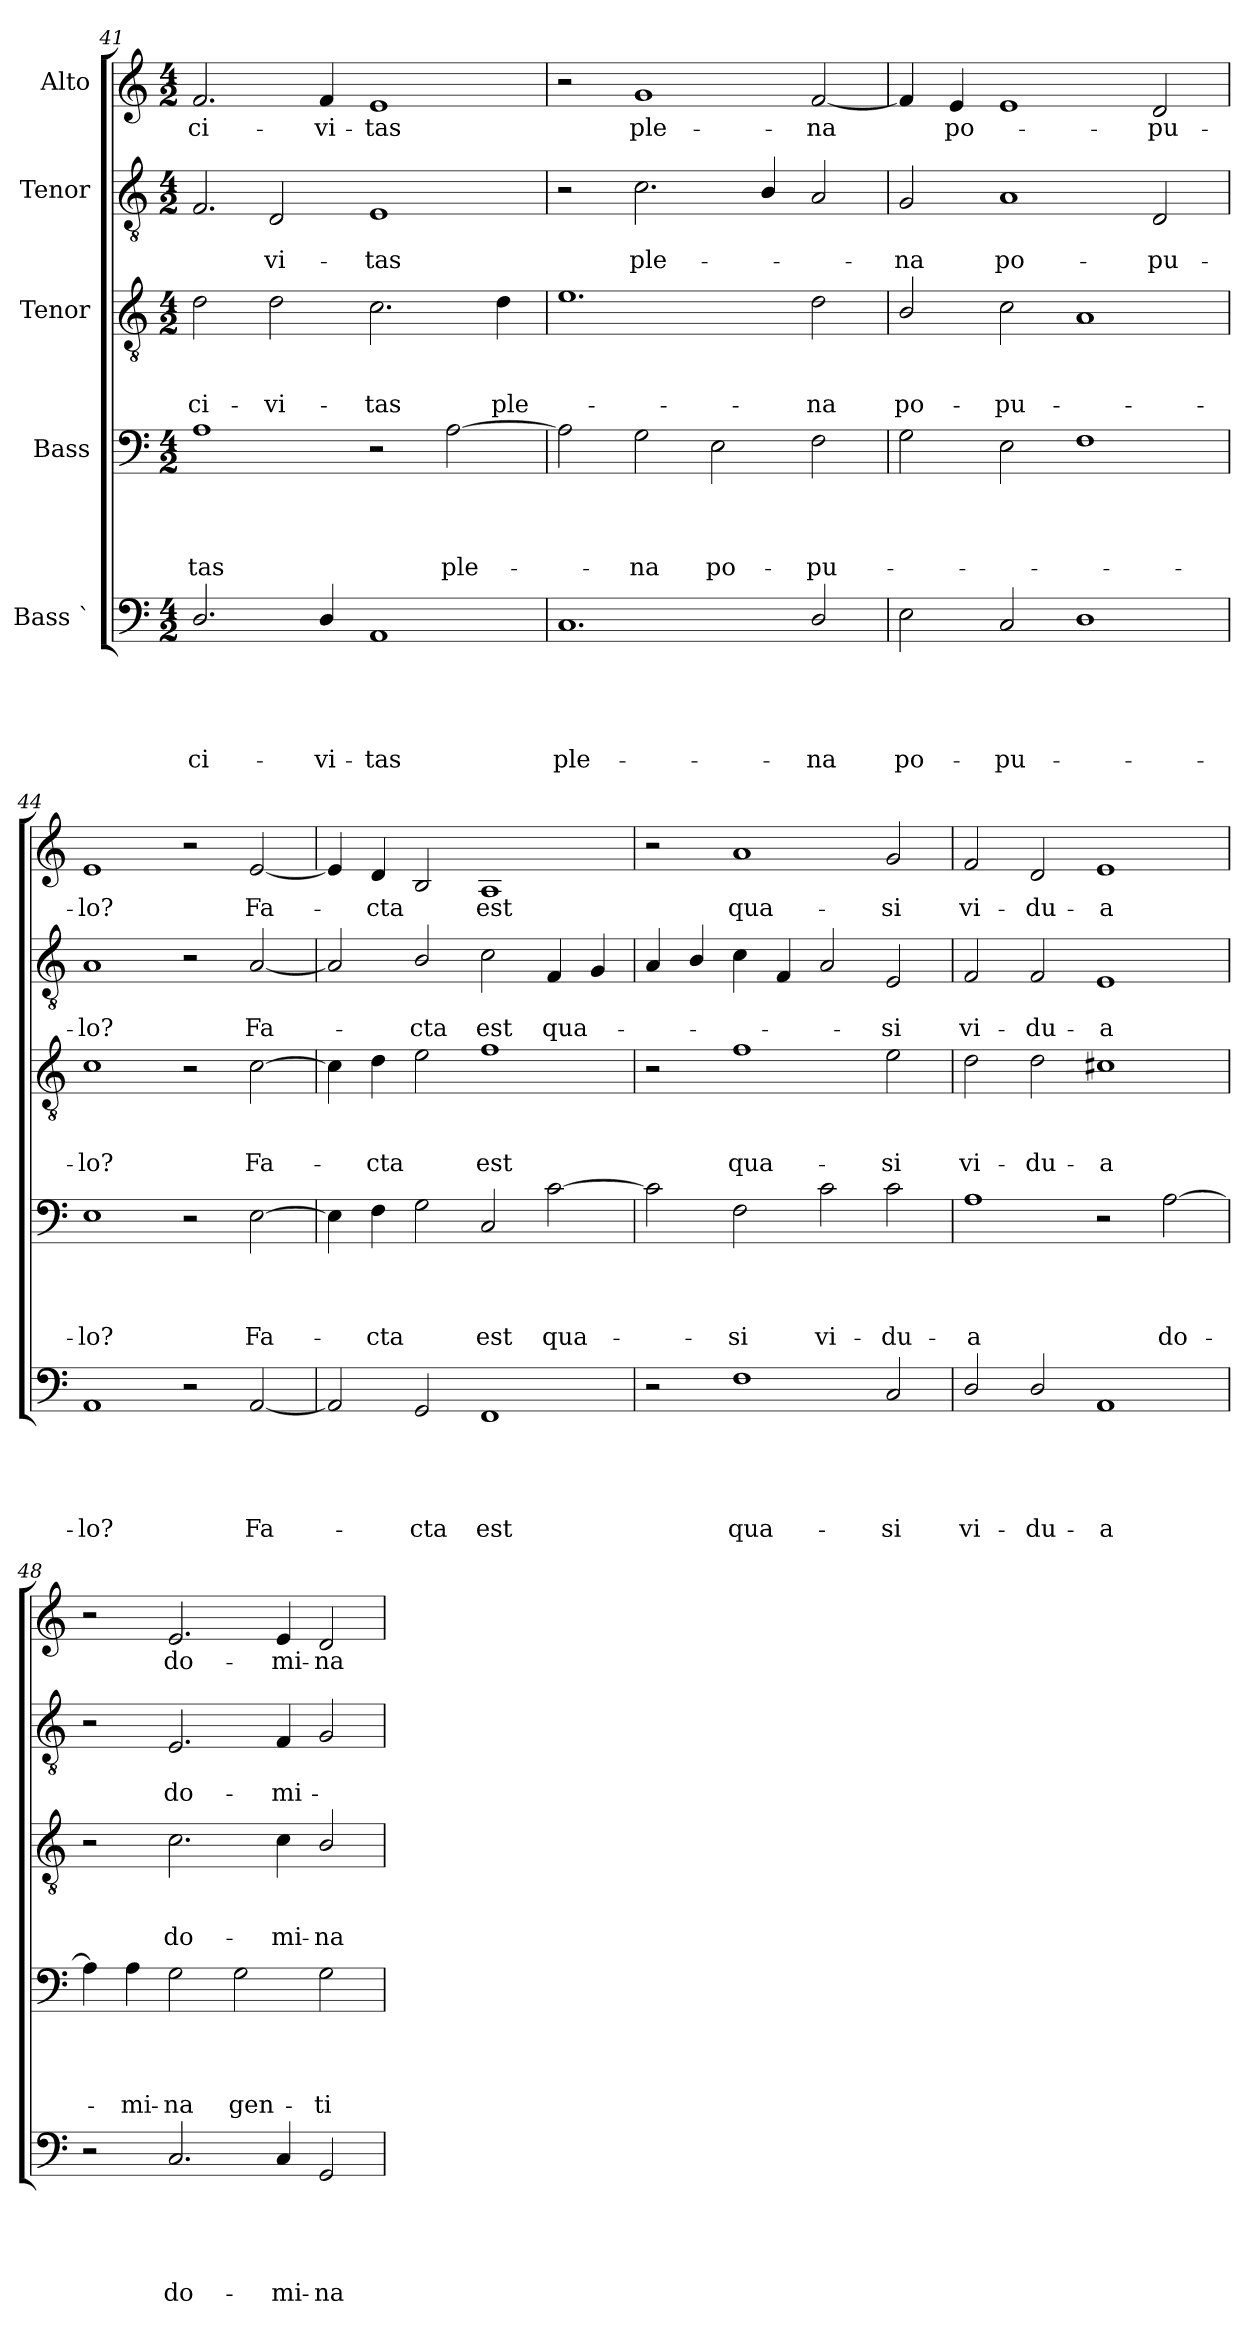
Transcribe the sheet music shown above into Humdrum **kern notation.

**kern	**text	**text	**text	**text	**text	**kern	**text	**text	**text	**text	**kern	**text	**text	**text	**kern	**text	**text	**kern	**text
*part5	*part5	*part5	*part5	*part5	*part5	*part4	*part4	*part4	*part4	*part4	*part3	*part3	*part3	*part3	*part2	*part2	*part2	*part1	*part1
*staff5	*staff5	*staff5	*staff5	*staff5	*staff5	*staff4	*staff4	*staff4	*staff4	*staff4	*staff3	*staff3	*staff3	*staff3	*staff2	*staff2	*staff2	*staff1	*staff1
*I"Bass `	*	*	*	*	*	*I"Bass	*	*	*	*	*I"Tenor	*	*	*	*I"Tenor	*	*	*I"Alto	*
*clefF4	*	*	*	*	*	*clefF4	*	*	*	*	*clefGv2	*	*	*	*clefGv2	*	*	*clefG2	*
*k[]	*	*	*	*	*	*k[]	*	*	*	*	*k[]	*	*	*	*k[]	*	*	*k[]	*
*C:	*	*	*	*	*	*C:	*	*	*	*	*C:	*	*	*	*C:	*	*	*C:	*
*M4/2	*	*	*	*	*	*M4/2	*	*	*	*	*M4/2	*	*	*	*M4/2	*	*	*M4/2	*
=41	=41	=41	=41	=41	=41	=41	=41	=41	=41	=41	=41	=41	=41	=41	=41	=41	=41	=41	=41
!	!	!	!	!	!LO:LY:b	!	!	!	!	!LO:LY:b	!	!	!	!LO:LY:b	!	!	!	!	!LO:LY:b
*	*	*	*	*	*	*	*	*	*	*	*	*	*	*	*^	*	*	*	*
2.D/	.	.	.	.	ci-	1A	.	.	.	-tas	2d\	.	.	ci-	2.F/	2ryy	.	.	2.f/	ci-
!	!	!	!	!	!	!	!	!	!	!	!	!	!	!LO:LY:b	!	!	!	!LO:LY:b	!	!
.	.	.	.	.	.	.	.	.	.	.	2d\	.	.	-vi-	.	2D/	.	-vi-	.	.
!	!	!	!	!	!LO:LY:b	!	!	!	!	!	!	!	!	!	!	!	!	!	!	!LO:LY:b
4D/	.	.	.	.	-vi-	.	.	.	.	.	.	.	.	.	1ryy	.	.	.	4f/	-vi-
!	!	!	!	!	!LO:LY:b	!	!	!	!	!	!	!	!	!LO:LY:b	!	!	!	!LO:LY:b	!	!LO:LY:b
1AA	.	.	.	.	-tas	2r	.	.	.	.	2.c\	.	.	-tas	.	1E	.	-tas	1e	-tas
!	!	!	!	!	!	!	!	!	!	!LO:LY:b	!	!	!	!	!	!	!	!	!	!
.	.	.	.	.	.	[<2A\	.	.	.	ple-	.	.	.	.	.	.	.	.	.	.
!	!	!	!	!	!	!	!	!	!	!	!	!	!	!LO:LY:b	!	!	!	!	!	!
.	.	.	.	.	.	.	.	.	.	.	4d\	.	.	ple-	4ryy	.	.	.	.	.
*	*	*	*	*	*	*	*	*	*	*	*	*	*	*	*v	*v	*	*	*	*
!!LO:LB:g=z
=42	=42	=42	=42	=42	=42	=42	=42	=42	=42	=42	=42	=42	=42	=42	=42	=42	=42	=42	=42
!	!	!	!	!	!LO:LY:b	!	!	!	!	!	!	!	!	!	!	!	!	!	!
1.C	.	.	.	.	ple-	2A\]	.	.	.	.	1.e	.	.	.	2r	.	.	2r	.
!	!	!	!	!	!	!	!	!	!	!LO:LY:b	!	!	!	!	!	!	!LO:LY:b	!	!LO:LY:b
.	.	.	.	.	.	2G\	.	.	.	-na	.	.	.	.	2.c\	.	ple-	1g	ple-
!	!	!	!	!	!	!	!	!	!	!LO:LY:b	!	!	!	!	!	!	!	!	!
.	.	.	.	.	.	2E\	.	.	.	po-	.	.	.	.	.	.	.	.	.
.	.	.	.	.	.	.	.	.	.	.	.	.	.	.	4B/	.	.	.	.
!	!	!	!	!	!LO:LY:b	!	!	!	!	!LO:LY:b	!	!	!	!LO:LY:b	!	!	!	!	!LO:LY:b
2D/	.	.	.	.	-na	2F\	.	.	.	-pu-	2d\	.	.	-na	2A/	.	.	[<2f/	-na
=43	=43	=43	=43	=43	=43	=43	=43	=43	=43	=43	=43	=43	=43	=43	=43	=43	=43	=43	=43
!	!	!	!	!	!LO:LY:b	!	!	!	!	!	!	!	!	!LO:LY:b	!	!	!LO:LY:b	!	!
2E\	.	.	.	.	po-	2G\	.	.	.	.	2B/	.	.	po-	2G/	.	-na	4f/]	.
!	!	!	!	!	!	!	!	!	!	!	!	!	!	!	!	!	!	!	!LO:LY:b
.	.	.	.	.	.	.	.	.	.	.	.	.	.	.	.	.	.	4e/	po-
!	!	!	!	!	!LO:LY:b	!	!	!	!	!	!	!	!	!LO:LY:b	!	!	!LO:LY:b	!	!
2C/	.	.	.	.	-pu-	2E\	.	.	.	.	2c\	.	.	-pu-	1A	.	po-	1e	.
1D	.	.	.	.	.	1F	.	.	.	.	1A	.	.	.	.	.	.	.	.
!	!	!	!	!	!	!	!	!	!	!	!	!	!	!	!	!	!LO:LY:b	!	!LO:LY:b
.	.	.	.	.	.	.	.	.	.	.	.	.	.	.	2D/	.	-pu-	2d/	-pu-
=44	=44	=44	=44	=44	=44	=44	=44	=44	=44	=44	=44	=44	=44	=44	=44	=44	=44	=44	=44
!	!	!	!	!	!LO:LY:b	!	!	!	!	!LO:LY:b	!	!	!	!LO:LY:b	!	!	!LO:LY:b	!	!LO:LY:b
1AA	.	.	.	.	-lo?	1E	.	.	.	-lo?	1c	.	.	-lo?	1A	.	-lo?	1e	-lo?
2r	.	.	.	.	.	2r	.	.	.	.	2r	.	.	.	2r	.	.	2r	.
!	!	!	!	!	!LO:LY:b	!	!	!	!	!LO:LY:b	!	!	!	!LO:LY:b	!	!	!LO:LY:b	!	!LO:LY:b
[<2AA/	.	.	.	.	Fa-	[>2E\	.	.	.	Fa-	[>2c\	.	.	Fa-	[<2A/	.	Fa-	[<2e/	Fa-
=45	=45	=45	=45	=45	=45	=45	=45	=45	=45	=45	=45	=45	=45	=45	=45	=45	=45	=45	=45
2AA/]	.	.	.	.	.	4E\]	.	.	.	.	4c\]	.	.	.	2A/]	.	.	4e/]	.
!	!	!	!	!	!	!	!	!	!	!LO:LY:b	!	!	!	!LO:LY:b	!	!	!	!	!LO:LY:b
.	.	.	.	.	.	4F\	.	.	.	-cta	4d\	.	.	-cta	.	.	.	4d/	-cta
!	!	!	!	!	!LO:LY:b	!	!	!	!	!	!	!	!	!	!	!	!LO:LY:b	!	!
2GG/	.	.	.	.	-cta	2G\	.	.	.	.	2e\	.	.	.	2B/	.	-cta	2B/	.
!	!	!	!	!	!LO:LY:b	!	!	!	!	!LO:LY:b	!	!	!	!LO:LY:b	!	!	!LO:LY:b	!	!LO:LY:b
1FF	.	.	.	.	est	2C/	.	.	.	est	1f	.	.	est	2c\	.	est	1A	est
!	!	!	!	!	!	!	!	!	!	!LO:LY:b	!	!	!	!	!	!	!LO:LY:b	!	!
.	.	.	.	.	.	[<2c\	.	.	.	qua-	.	.	.	.	4F/	.	qua-	.	.
.	.	.	.	.	.	.	.	.	.	.	.	.	.	.	4G/	.	.	.	.
!!LO:PB:g=z
=46	=46	=46	=46	=46	=46	=46	=46	=46	=46	=46	=46	=46	=46	=46	=46	=46	=46	=46	=46
2r	.	.	.	.	.	2c\]	.	.	.	.	2r	.	.	.	4A/	.	.	2r	.
.	.	.	.	.	.	.	.	.	.	.	.	.	.	.	4B/	.	.	.	.
!	!	!	!	!	!LO:LY:b	!	!	!	!	!LO:LY:b	!	!	!	!LO:LY:b	!	!	!	!	!LO:LY:b
1F	.	.	.	.	qua-	2F\	.	.	.	-si	1f	.	.	qua-	4c\	.	.	1a	qua-
.	.	.	.	.	.	.	.	.	.	.	.	.	.	.	4F/	.	.	.	.
!	!	!	!	!	!	!	!	!	!	!LO:LY:b	!	!	!	!	!	!	!	!	!
.	.	.	.	.	.	2c\	.	.	.	vi-	.	.	.	.	2A/	.	.	.	.
!	!	!	!	!	!LO:LY:b	!	!	!	!	!LO:LY:b	!	!	!	!LO:LY:b	!	!	!LO:LY:b	!	!LO:LY:b
2C/	.	.	.	.	-si	2c\	.	.	.	-du-	2e\	.	.	-si	2E/	.	-si	2g/	-si
=47	=47	=47	=47	=47	=47	=47	=47	=47	=47	=47	=47	=47	=47	=47	=47	=47	=47	=47	=47
!	!	!	!	!	!LO:LY:b	!	!	!	!	!LO:LY:b	!	!	!	!LO:LY:b	!	!	!LO:LY:b	!	!LO:LY:b
2D/	.	.	.	.	vi-	1A	.	.	.	-a	2d\	.	.	vi-	2F/	.	vi-	2f/	vi-
!	!	!	!	!	!LO:LY:b	!	!	!	!	!	!	!	!	!LO:LY:b	!	!	!LO:LY:b	!	!LO:LY:b
2D/	.	.	.	.	-du-	.	.	.	.	.	2d\	.	.	-du-	2F/	.	-du-	2d/	-du-
!	!	!	!	!	!LO:LY:b	!	!	!	!	!	!	!	!	!LO:LY:b	!	!	!LO:LY:b	!	!LO:LY:b
1AA	.	.	.	.	-a	2r	.	.	.	.	1c#X	.	.	-a	1E	.	-a	1e	-a
!	!	!	!	!	!	!	!	!	!	!LO:LY:b	!	!	!	!	!	!	!	!	!
.	.	.	.	.	.	[>2A\	.	.	.	do-	.	.	.	.	.	.	.	.	.
=48	=48	=48	=48	=48	=48	=48	=48	=48	=48	=48	=48	=48	=48	=48	=48	=48	=48	=48	=48
2r	.	.	.	.	.	4A\]	.	.	.	.	2r	.	.	.	2r	.	.	2r	.
!	!	!	!	!	!	!	!	!	!	!LO:LY:b	!	!	!	!	!	!	!	!	!
.	.	.	.	.	.	4A\	.	.	.	-mi-	.	.	.	.	.	.	.	.	.
!	!	!	!	!	!LO:LY:b	!	!	!	!	!LO:LY:b	!	!	!	!LO:LY:b	!	!	!LO:LY:b	!	!LO:LY:b
2.C/	.	.	.	.	do-	2G\	.	.	.	-na	2.c\	.	.	do-	2.E/	.	do-	2.e/	do-
!	!	!	!	!	!	!	!	!	!	!LO:LY:b	!	!	!	!	!	!	!	!	!
.	.	.	.	.	.	2G\	.	.	.	gen-	.	.	.	.	.	.	.	.	.
!	!	!	!	!	!LO:LY:b	!	!	!	!	!	!	!	!	!LO:LY:b	!	!	!LO:LY:b	!	!LO:LY:b
4C/	.	.	.	.	-mi-	.	.	.	.	.	4c\	.	.	-mi-	4F/	.	-mi-	4e/	-mi-
!	!	!	!	!	!LO:LY:b	!	!	!	!	!LO:LY:b	!	!	!	!LO:LY:b	!	!	!	!	!LO:LY:b
2GG/	.	.	.	.	-na	2G\	.	.	.	-ti-	2B/	.	.	-na	2G/	.	.	2d/	-na
=	=	=	=	=	=	=	=	=	=	=	=	=	=	=	=	=	=	=	=
*-	*-	*-	*-	*-	*-	*-	*-	*-	*-	*-	*-	*-	*-	*-	*-	*-	*-	*-	*-
